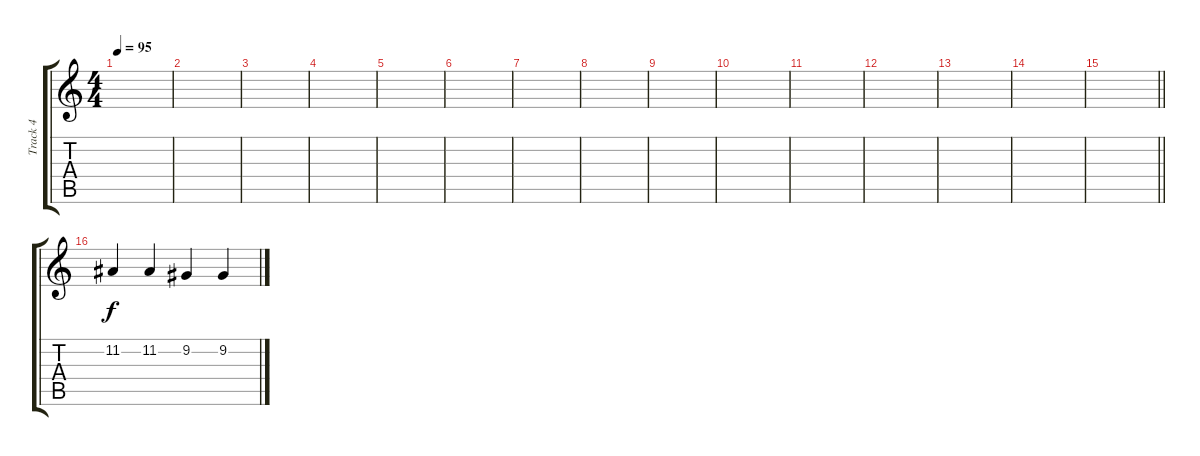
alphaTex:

\track ("Track 4" "Track 4") {instrument lead5charang}
\staff {score tabs}
\tuning (E4 B3 G3 D3 A2 E2) {hide}
\ts (4 4)
\tempo 95
\clef g2
\ks c
|
|
|
|
|
|
|
|
|
|
|
|
|
|
\barLineRight lightlight
|
\section ("" "")
11.2.4 11.2.4 9.2.4 9.2.4
